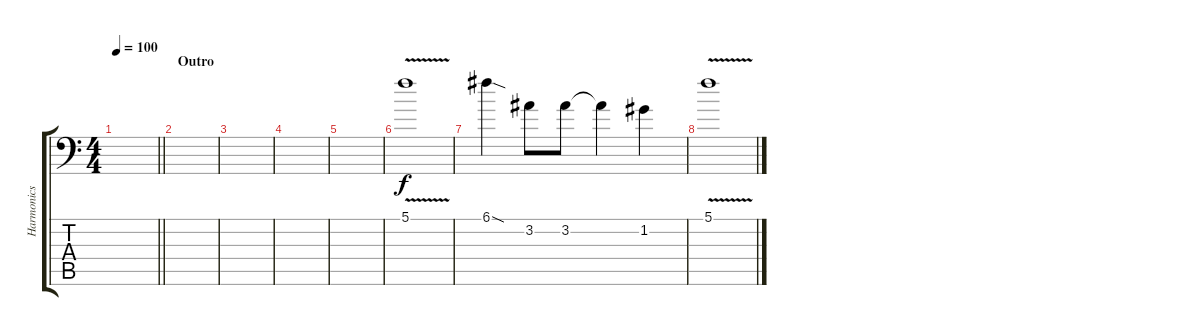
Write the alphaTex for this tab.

\track ("Harmonics" "Harmonics") {instrument acousticguitarsteel}
\staff {score tabs}
\tuning (C4 G3 Eb3 Bb2 F2 Bb1) {hide}
\ts (4 4)
\tempo 100
\clef f4
\barLineRight lightlight
\ks c
|
\section ("" "Outro")
|
|
|
|
5.1{v}.1 |
6.1{sod}.4 3.2.8 3.2.8 3.2{t}.4 1.2.4 |
5.1{v}.1
